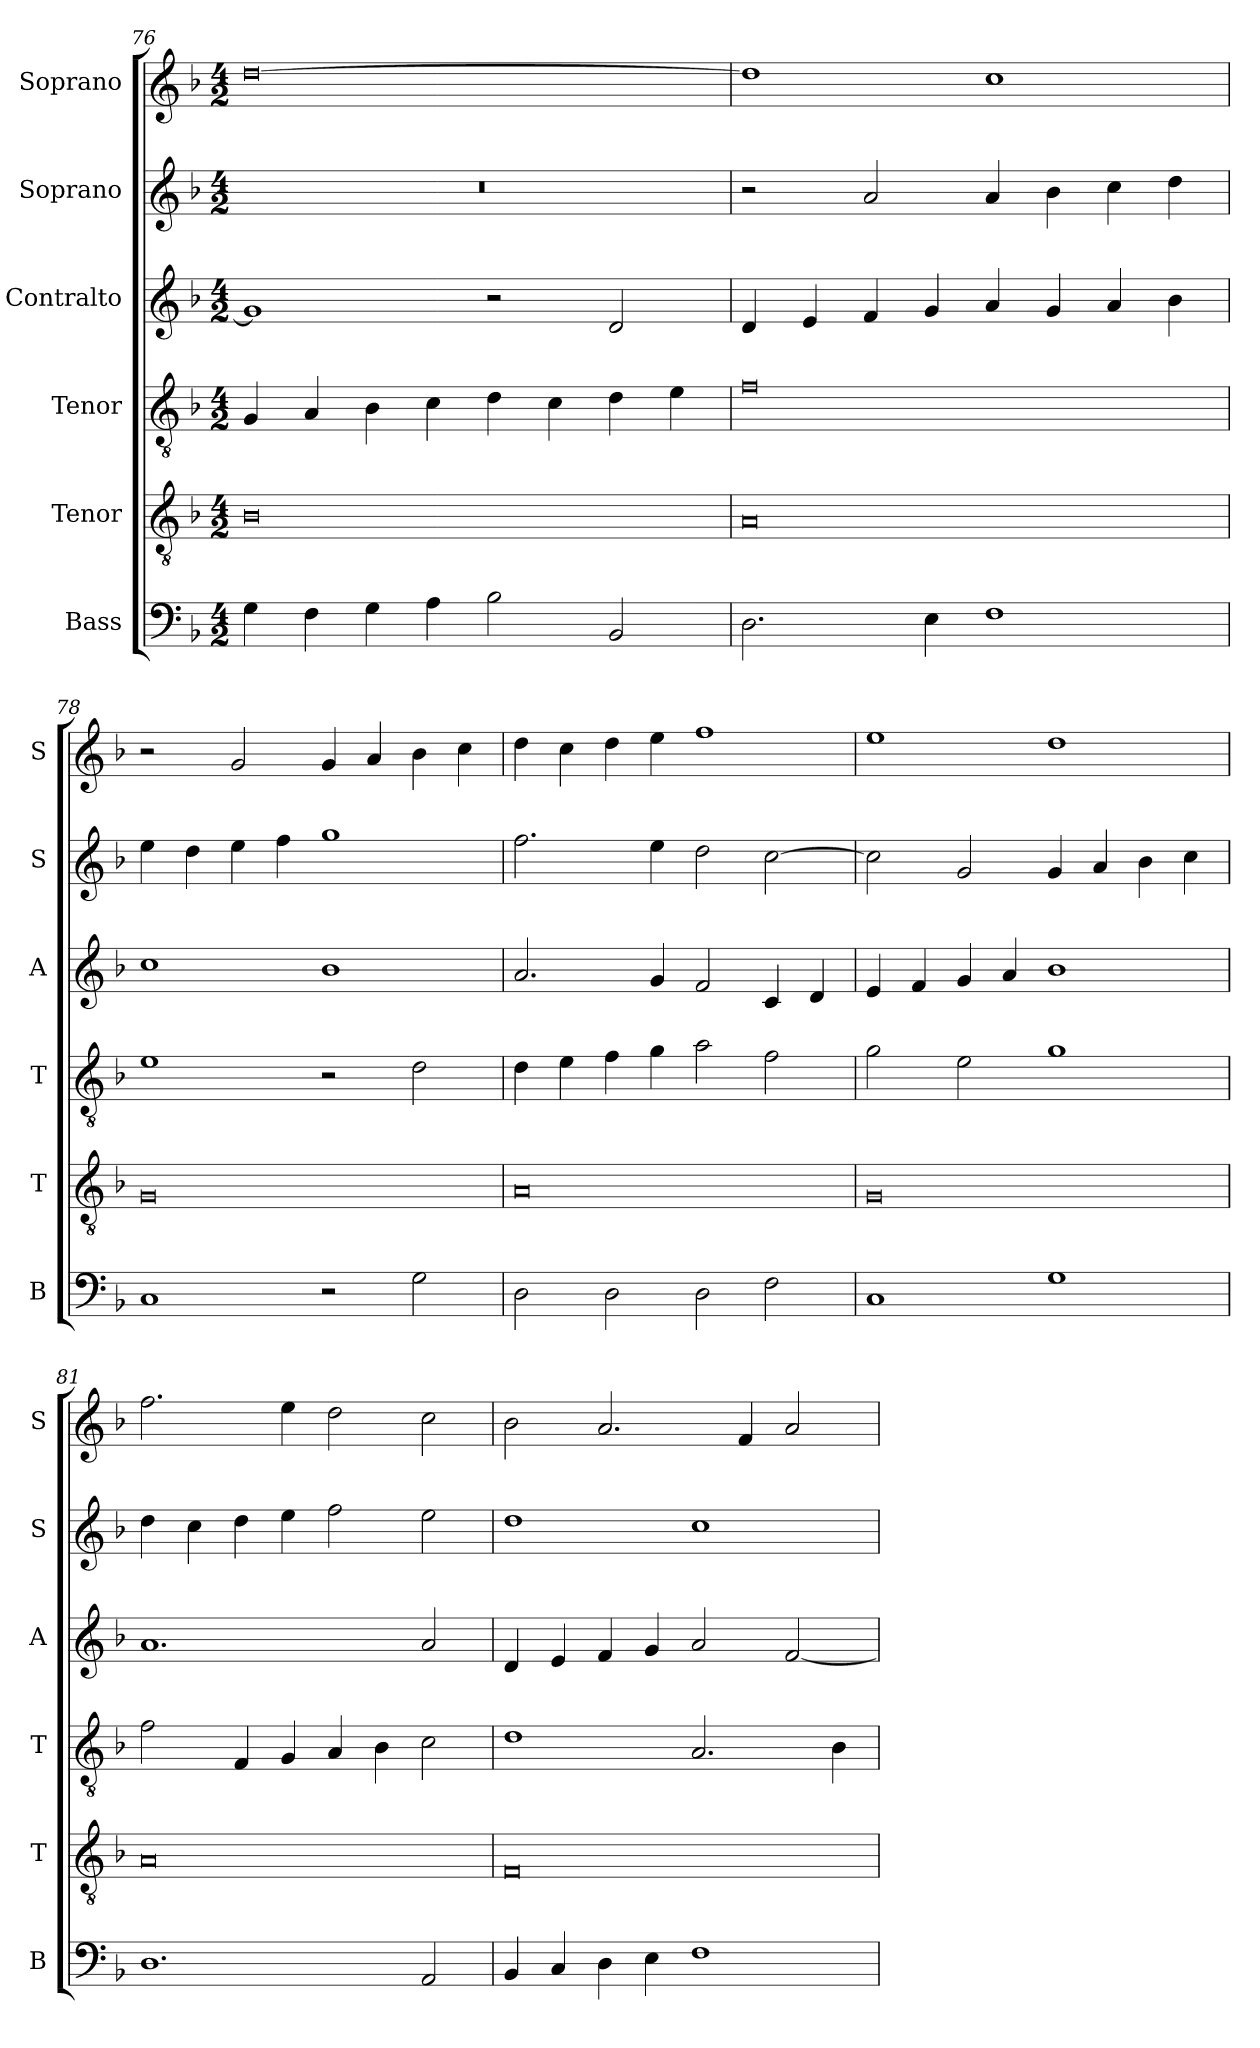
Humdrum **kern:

**kern	**kern	**kern	**kern	**kern	**kern
*part6	*part5	*part4	*part3	*part2	*part1
*staff6	*staff5	*staff4	*staff3	*staff2	*staff1
*I"Bass	*I"Tenor	*I"Tenor	*I"Contralto	*I"Soprano	*I"Soprano
*I'B	*I'T	*I'T	*I'A	*I'S	*I'S
*clefF4	*clefGv2	*clefGv2	*clefG2	*clefG2	*clefG2
*k[b-]	*k[b-]	*k[b-]	*k[b-]	*k[b-]	*k[b-]
*M4/2	*M4/2	*M4/2	*M4/2	*M4/2	*M4/2
=76	=76	=76	=76	=76	=76
4G	0B-	4G	1g]	0r	[0dd
4F	.	4A	.	.	.
4G	.	4B-	.	.	.
4A	.	4c	.	.	.
2B-	.	4d	2r	.	.
.	.	4c	.	.	.
2BB-	.	4d	2d	.	.
.	.	4e	.	.	.
=77	=77	=77	=77	=77	=77
2.D	0A	0f	4d	2r	1dd]
.	.	.	4e	.	.
.	.	.	4f	2a	.
4E	.	.	4g	.	.
1F	.	.	4a	4a	1cc
.	.	.	4g	4b-	.
.	.	.	4a	4cc	.
.	.	.	4b-	4dd	.
=78	=78	=78	=78	=78	=78
1C	0G	1e	1cc	4ee	2r
.	.	.	.	4dd	.
.	.	.	.	4ee	2g
.	.	.	.	4ff	.
2r	.	2r	1b-	1gg	4g
.	.	.	.	.	4a
2G	.	2d	.	.	4b-
.	.	.	.	.	4cc
=79	=79	=79	=79	=79	=79
2D	0A	4d	2.a	2.ff	4dd
.	.	4e	.	.	4cc
2D	.	4f	.	.	4dd
.	.	4g	4g	4ee	4ee
2D	.	2a	2f	2dd	1ff
2F	.	2f	4c	[2cc	.
.	.	.	4d	.	.
=80	=80	=80	=80	=80	=80
1C	0G	2g	4e	2cc]	1ee
.	.	.	4f	.	.
.	.	2e	4g	2g	.
.	.	.	4a	.	.
1G	.	1g	1b-	4g	1dd
.	.	.	.	4a	.
.	.	.	.	4b-	.
.	.	.	.	4cc	.
=81	=81	=81	=81	=81	=81
1.D	0A	2f	1.a	4dd	2.ff
.	.	.	.	4cc	.
.	.	4F	.	4dd	.
.	.	4G	.	4ee	4ee
.	.	4A	.	2ff	2dd
.	.	4B-	.	.	.
2AA	.	2c	2a	2ee	2cc
=82	=82	=82	=82	=82	=82
4BB-	0F	1d	4d	1dd	2b-
4C	.	.	4e	.	.
4D	.	.	4f	.	2.a
4E	.	.	4g	.	.
1F	.	2.A	2a	1cc	.
.	.	.	.	.	4f
.	.	.	[2f	.	2a
.	.	4B-	.	.	.
=	=	=	=	=	=
*-	*-	*-	*-	*-	*-
